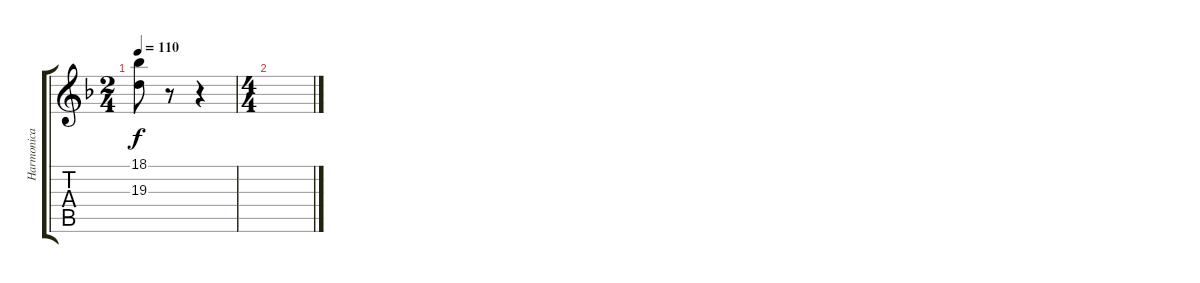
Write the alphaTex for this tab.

\track ("Harmonica" "Harmonica") {instrument harmonica}
\staff {score tabs}
\tuning (E4 B3 G3 D3 A2 E2) {hide}
\ts (2 4)
\tempo 110
\clef g2
\ks f
(18.1{t} 19.3{t}).8{dy f} r.8 r.4 |
\ts (4 4)
